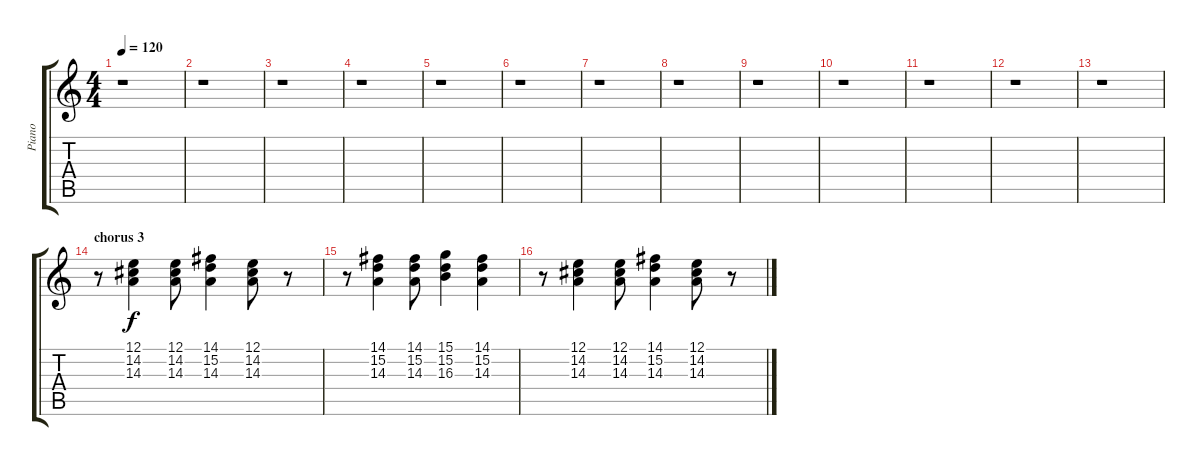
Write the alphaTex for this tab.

\track ("Piano" "Piano") {instrument acousticgrandpiano}
\staff {score tabs}
\tuning (E4 B3 G3 D3 A2 E2) {hide}
\ts (4 4)
\tempo 120
\clef g2
\ks c
r.1{dy f} |
r.1 |
r.1 |
r.1 |
r.1 |
r.1 |
r.1 |
r.1 |
r.1 |
r.1 |
r.1 |
r.1 |
r.1 |
\section ("" "chorus 3")
r.8 (12.1 14.2 14.3).4 (12.1 14.2 14.3).8 (14.1 15.2 14.3).4 (12.1 14.2 14.3).8 r.8 |
r.8 (14.1 15.2 14.3).4 (14.1 15.2 14.3).8 (15.1 15.2 16.3).4 (14.1 15.2 14.3).4 |
r.8 (12.1 14.2 14.3).4 (12.1 14.2 14.3).8 (14.1 15.2 14.3).4 (12.1 14.2 14.3).8 r.8
